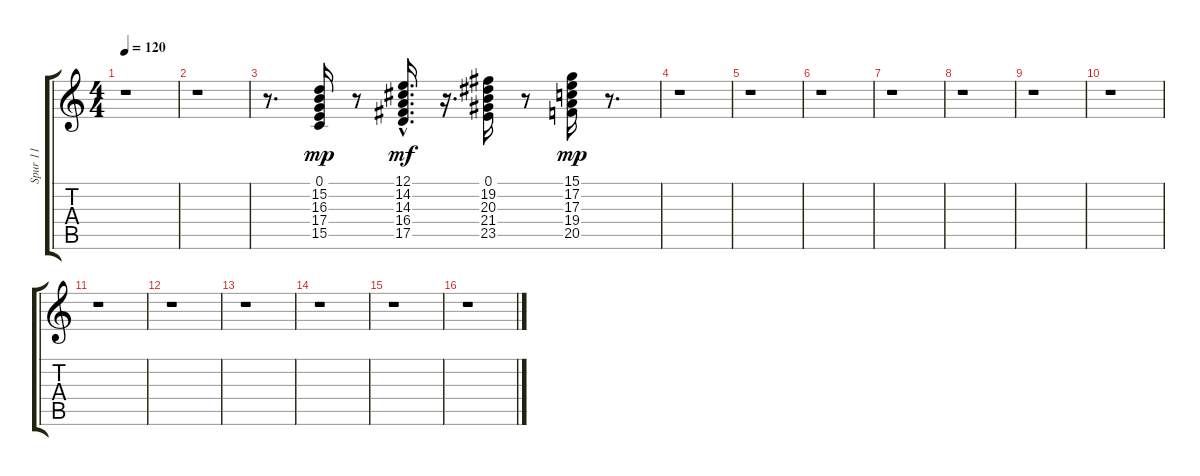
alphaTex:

\track ("Spur 11" "Spur 11") {instrument orchestrahit}
\staff {score tabs}
\tuning (E4 B3 G3 D3 A2 E2) {hide}
\ts (4 4)
\tempo 120
\clef g2
\ks c
r.1{dy mp instrument orchestrahit} |
r.1 |
r.8{d} (0.1 15.2 16.3 17.4 15.5).16 r.8 (12.1 14.2{hac} 14.3 16.4 17.5).16{d dy mf} r.16{d} (0.1 19.2 20.3 21.4 23.5).16 r.8 (15.1 17.2 17.3 19.4 20.5).16{dy mp} r.8{d} |
r.1 |
r.1 |
r.1 |
r.1 |
r.1 |
r.1 |
r.1 |
r.1 |
r.1 |
r.1 |
r.1 |
r.1 |
r.1
